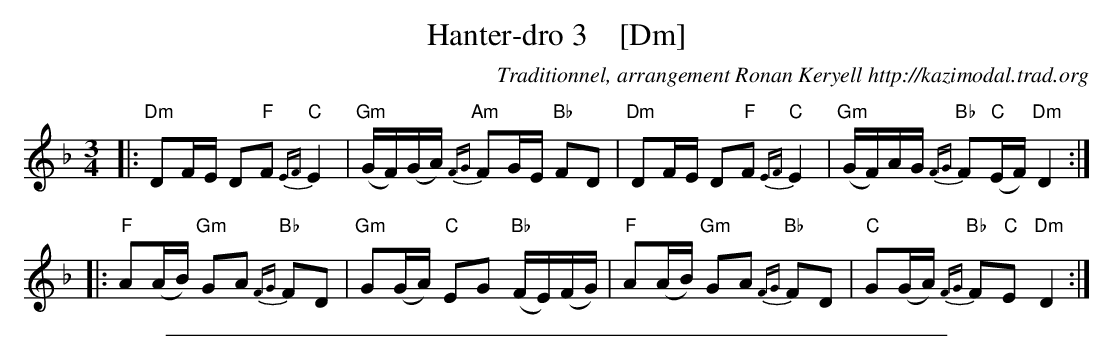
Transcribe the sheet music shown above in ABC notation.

X:1
T: Hanter-dro 3    [Dm]
C:Traditionnel, arrangement Ronan Keryell http://kazimodal.trad.org
Q:C2=100
M:3/4
K:Dm
|: "Dm"DF/2E/2 D"F"F {EF}"C"E2 \
|  "Gm"(G/2F/2)(G/2A/2) {FG}"Am"FG/2E/2 "Bb"FD \
|  "Dm"DF/2E/2 D"F"F {EF}"C"E2 \
|  "Gm"(G/2F/2)A/2G/2 {FG}"Bb"F"C"(E/2F/2) "Dm"D2 :|
|: "F"A(A/2B/2) "Gm"GA {FG}"Bb"FD \
|  "Gm"G(G/2A/2) "C"EG "Bb"(F/2E/2)(F/2G/2) \
|  "F"A(A/2B/2) "Gm"GA {FG}"Bb"FD \
| "C"G(G/2A/2) {FG}"Bb"F"C"E "Dm"D2 :|
